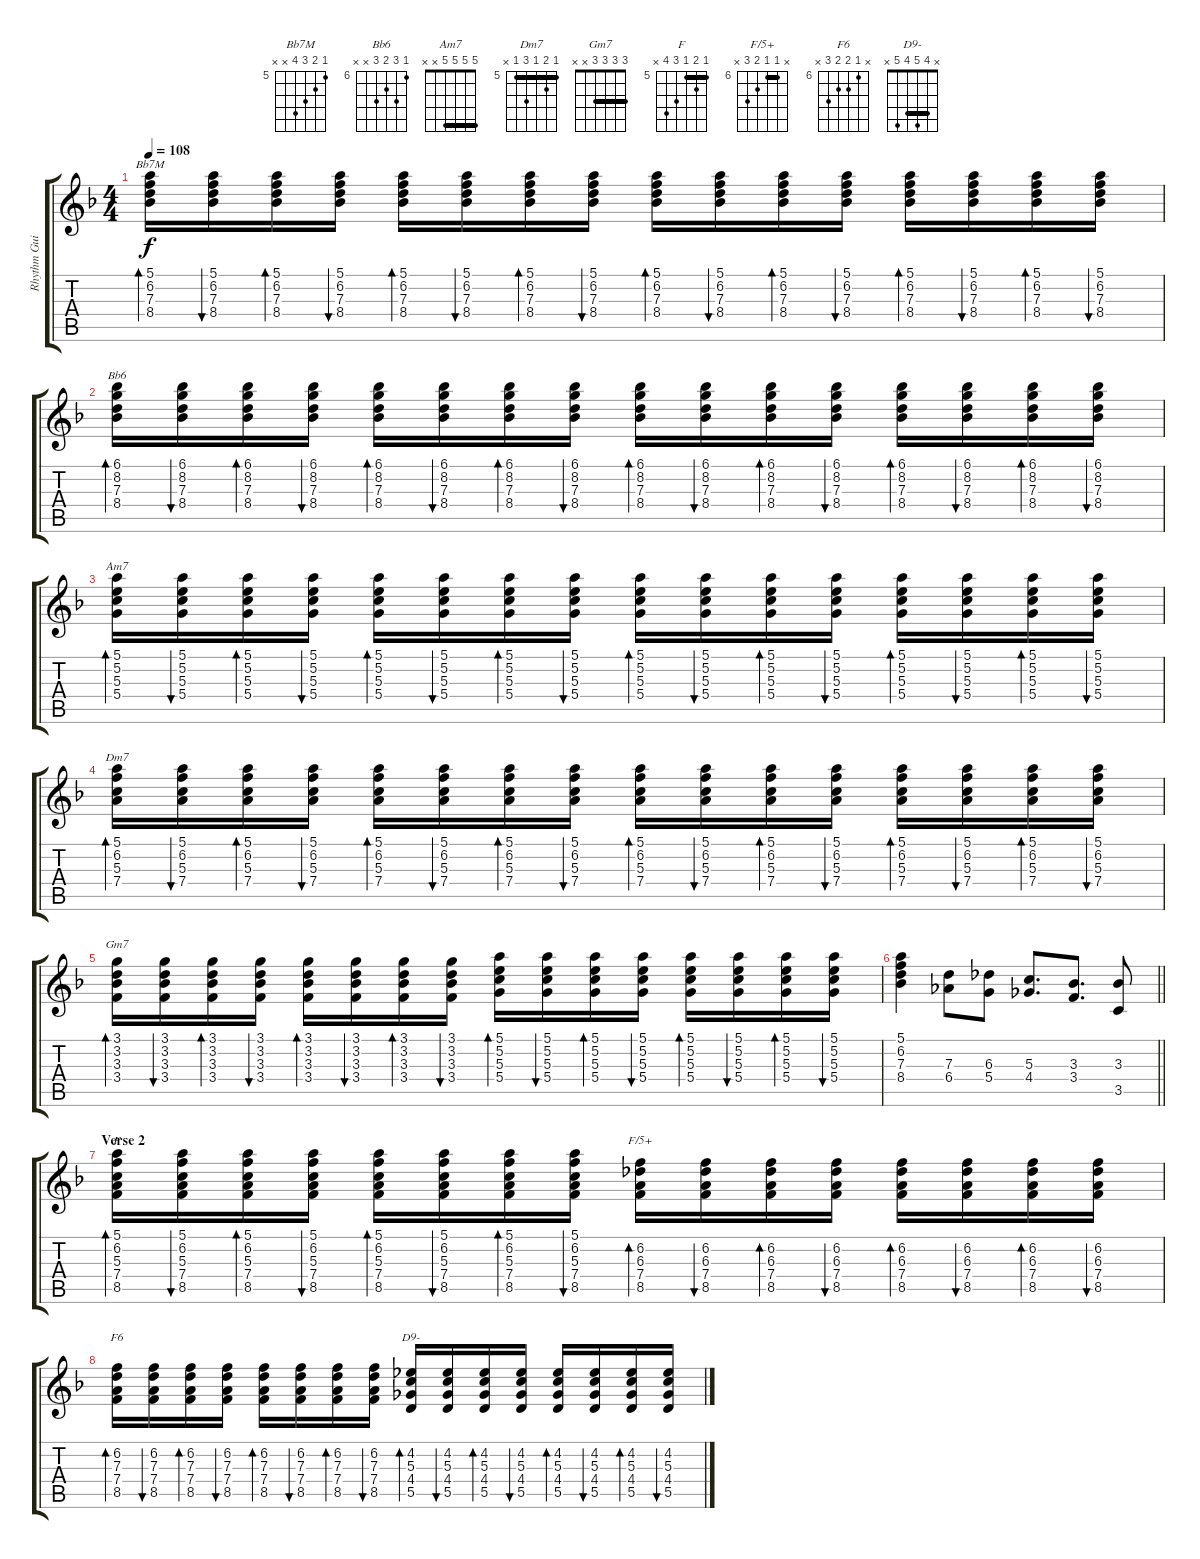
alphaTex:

\track ("Rhythm Guitar " "Rhythm Gui") {instrument electricguitarjazz bank 255}
\staff {score tabs}
\tuning (E4 B3 G3 D3 A2 E2) {hide}
\chord ("Bb7M" 5 6 7 8 x x) {firstfret 5}
\chord ("Bb6" 6 8 7 8 x x) {firstfret 6}
\chord ("Am7" 5 5 5 5 x x) {barre 5}
\chord ("Dm7" 5 6 5 7 5 x) {firstfret 5 barre 5}
\chord ("Gm7" 3 3 3 3 x x) {barre 3}
\chord ("F" 5 6 5 7 8 x) {firstfret 5 barre 5}
\chord ("F/5+" x 6 6 7 8 x) {firstfret 6 barre 6}
\chord ("F6" x 6 7 7 8 x) {firstfret 6}
\chord ("D9-" x 4 5 4 5 x) {barre 4}
\ts (4 4)
\tempo 108
\clef g2
\ks f
(5.1 6.2 7.3 8.4).16{bd 30 ch "Bb7M" dy f} (5.1 6.2 7.3 8.4).16{bu 30} (5.1 6.2 7.3 8.4).16{bd 30} (5.1 6.2 7.3 8.4).16{bu 30} (5.1 6.2 7.3 8.4).16{bd 30} (5.1 6.2 7.3 8.4).16{bu 30} (5.1 6.2 7.3 8.4).16{bd 30} (5.1 6.2 7.3 8.4).16{bu 30} (5.1 6.2 7.3 8.4).16{bd 30} (5.1 6.2 7.3 8.4).16{bu 30} (5.1 6.2 7.3 8.4).16{bd 30} (5.1 6.2 7.3 8.4).16{bu 30} (5.1 6.2 7.3 8.4).16{bd 30} (5.1 6.2 7.3 8.4).16{bu 30} (5.1 6.2 7.3 8.4).16{bd 30} (5.1 6.2 7.3 8.4).16{bu 30} |
(6.1 8.2 7.3 8.4).16{bd 30 ch "Bb6"} (6.1 8.2 7.3 8.4).16{bu 30} (6.1 8.2 7.3 8.4).16{bd 30} (6.1 8.2 7.3 8.4).16{bu 30} (6.1 8.2 7.3 8.4).16{bd 30} (6.1 8.2 7.3 8.4).16{bu 30} (6.1 8.2 7.3 8.4).16{bd 30} (6.1 8.2 7.3 8.4).16{bu 30} (6.1 8.2 7.3 8.4).16{bd 30} (6.1 8.2 7.3 8.4).16{bu 30} (6.1 8.2 7.3 8.4).16{bd 30} (6.1 8.2 7.3 8.4).16{bu 30} (6.1 8.2 7.3 8.4).16{bd 30} (6.1 8.2 7.3 8.4).16{bu 30} (6.1 8.2 7.3 8.4).16{bd 30} (6.1 8.2 7.3 8.4).16{bu 30} |
(5.1 5.2 5.3 5.4).16{bd 30 ch "Am7"} (5.1 5.2 5.3 5.4).16{bu 30} (5.1 5.2 5.3 5.4).16{bd 30} (5.1 5.2 5.3 5.4).16{bu 30} (5.1 5.2 5.3 5.4).16{bd 30} (5.1 5.2 5.3 5.4).16{bu 30} (5.1 5.2 5.3 5.4).16{bd 30} (5.1 5.2 5.3 5.4).16{bu 30} (5.1 5.2 5.3 5.4).16{bd 30} (5.1 5.2 5.3 5.4).16{bu 30} (5.1 5.2 5.3 5.4).16{bd 30} (5.1 5.2 5.3 5.4).16{bu 30} (5.1 5.2 5.3 5.4).16{bd 30} (5.1 5.2 5.3 5.4).16{bu 30} (5.1 5.2 5.3 5.4).16{bd 30} (5.1 5.2 5.3 5.4).16{bu 30} |
(5.1 6.2 5.3 7.4).16{bd 30 ch "Dm7"} (5.1 6.2 5.3 7.4).16{bu 30} (5.1 6.2 5.3 7.4).16{bd 30} (5.1 6.2 5.3 7.4).16{bu 30} (5.1 6.2 5.3 7.4).16{bd 30} (5.1 6.2 5.3 7.4).16{bu 30} (5.1 6.2 5.3 7.4).16{bd 30} (5.1 6.2 5.3 7.4).16{bu 30} (5.1 6.2 5.3 7.4).16{bd 30} (5.1 6.2 5.3 7.4).16{bu 30} (5.1 6.2 5.3 7.4).16{bd 30} (5.1 6.2 5.3 7.4).16{bu 30} (5.1 6.2 5.3 7.4).16{bd 30} (5.1 6.2 5.3 7.4).16{bu 30} (5.1 6.2 5.3 7.4).16{bd 30} (5.1 6.2 5.3 7.4).16{bu 30} |
(3.1 3.2 3.3 3.4).16{bd 30 ch "Gm7"} (3.1 3.2 3.3 3.4).16{bu 30} (3.1 3.2 3.3 3.4).16{bd 30} (3.1 3.2 3.3 3.4).16{bu 30} (3.1 3.2 3.3 3.4).16{bd 30} (3.1 3.2 3.3 3.4).16{bu 30} (3.1 3.2 3.3 3.4).16{bd 30} (3.1 3.2 3.3 3.4).16{bu 30} (5.1 5.2 5.3 5.4).16{bd 30} (5.1 5.2 5.3 5.4).16{bu 30} (5.1 5.2 5.3 5.4).16{bd 30} (5.1 5.2 5.3 5.4).16{bu 30} (5.1 5.2 5.3 5.4).16{bd 30} (5.1 5.2 5.3 5.4).16{bu 30} (5.1 5.2 5.3 5.4).16{bd 30} (5.1 5.2 5.3 5.4).16{bu 30} |
\barLineRight lightlight
(5.1 6.2 7.3 8.4).4 (7.3 6.4).8 (6.3 5.4).8 (5.3 4.4).8{d} (3.3 3.4).8{d} (3.3 3.5).8 |
\section ("" "Verse 2")
(5.1 6.2 5.3 7.4 8.5).16{bd 30 ch "F"} (5.1 6.2 5.3 7.4 8.5).16{bu 30} (5.1 6.2 5.3 7.4 8.5).16{bd 30} (5.1 6.2 5.3 7.4 8.5).16{bu 30} (5.1 6.2 5.3 7.4 8.5).16{bd 30} (5.1 6.2 5.3 7.4 8.5).16{bu 30} (5.1 6.2 5.3 7.4 8.5).16{bd 30} (5.1 6.2 5.3 7.4 8.5).16{bu 30} (6.2 6.3 7.4 8.5).16{bd 30 ch "F/5+"} (6.2 6.3 7.4 8.5).16{bu 30} (6.2 6.3 7.4 8.5).16{bd 30} (6.2 6.3 7.4 8.5).16{bu 30} (6.2 6.3 7.4 8.5).16{bd 30} (6.2 6.3 7.4 8.5).16{bu 30} (6.2 6.3 7.4 8.5).16{bd 30} (6.2 6.3 7.4 8.5).16{bu 30} |
(6.2 7.3 7.4 8.5).16{bd 30 ch "F6"} (6.2 7.3 7.4 8.5).16{bu 30} (6.2 7.3 7.4 8.5).16{bd 30} (6.2 7.3 7.4 8.5).16{bu 30} (6.2 7.3 7.4 8.5).16{bd 30} (6.2 7.3 7.4 8.5).16{bu 30} (6.2 7.3 7.4 8.5).16{bd 30} (6.2 7.3 7.4 8.5).16{bu 30} (4.2 5.3 4.4 5.5).16{bd 30 ch "D9-"} (4.2 5.3 4.4 5.5).16{bu 30} (4.2 5.3 4.4 5.5).16{bd 30} (4.2 5.3 4.4 5.5).16{bu 30} (4.2 5.3 4.4 5.5).16{bd 30} (4.2 5.3 4.4 5.5).16{bu 30} (4.2 5.3 4.4 5.5).16{bd 30} (4.2 5.3 4.4 5.5).16{bu 30}
